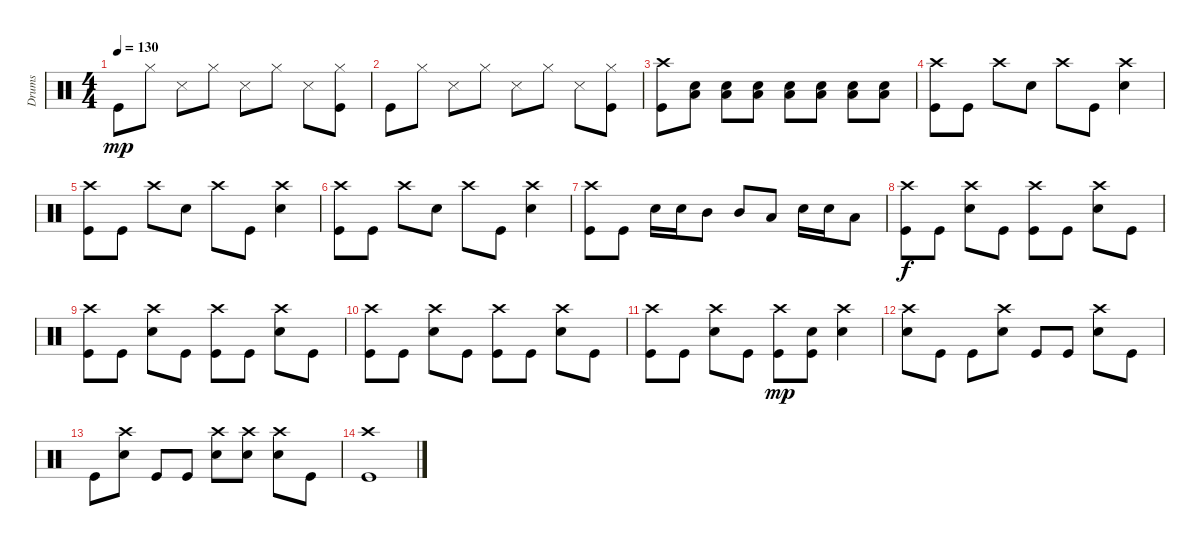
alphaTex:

\track ("Drums" "Drums") {instrument percussion}
\staff {score}
\articulation defaults
\ts (4 4)
\tempo 130
\clef neutral
\ks c "Kick (hit)".8{dy mp} "Hi-Hat (closed)".8 "Snare (side stick) 3".8 "Hi-Hat (closed)".8 "Snare (side stick) 3".8 "Hi-Hat (closed)".8 "Snare (side stick) 3".8
("Hi-Hat (closed)" "Kick (hit)").8 |
"Kick (hit)".8 "Hi-Hat (closed)".8 "Snare (side stick) 3".8 "Hi-Hat (closed)".8 "Snare (side stick) 3".8 "Hi-Hat (closed)".8 "Snare (side stick) 3".8 ("Hi-Hat (closed)" "Kick (hit)").8 |
("Crash high (hit)" "Kick (hit)").8 ("Electric Snare (hit)" "Low Floor Tom (hit)").8 ("Electric Snare (hit)" "Low Floor Tom (hit)").8 ("Electric Snare (hit)" "Low Floor Tom (hit)").8 ("Electric Snare (hit)" "Low Floor Tom (hit)").8 ("Electric Snare (hit)" "Low Floor Tom (hit)").8 ("Electric Snare (hit)" "Low Floor Tom (hit)").8 ("Electric Snare (hit)" "Low Floor Tom (hit)").8 |
("Crash high (hit)" "Kick (hit)").8 "Kick (hit)".8 "Crash high (hit)".8 "Electric Snare (hit)".8 "Crash high (hit)".8 "Kick (hit)".8 ("Crash high (hit)" "Electric Snare (hit)").4 |
("Crash high (hit)" "Kick (hit)").8 "Kick (hit)".8 "Crash high (hit)".8 "Electric Snare (hit)".8 "Crash high (hit)".8 "Kick (hit)".8 ("Crash high (hit)" "Electric Snare (hit)").4 |
("Crash high (hit)" "Kick (hit)").8 "Kick (hit)".8 "Crash high (hit)".8 "Electric Snare (hit)".8 "Crash high (hit)".8 "Kick (hit)".8 ("Crash high (hit)" "Electric Snare (hit)").4 |
("Crash high (hit)" "Kick (hit)").8 "Kick (hit)".8 "Electric Snare (hit)".16 "Electric Snare (hit)".16 "Mid Tom (hit)".8 "Mid Tom (hit)".8 "Low Tom (hit)".8 "Electric Snare (hit)".16 "Electric Snare (hit)".16 "Low Tom (hit)".8 |
("Crash high (hit)" "Kick (hit)").8{dy f} "Kick (hit)".8 ("Crash high (hit)" "Electric Snare (hit)").8 "Kick (hit)".8 ("Crash high (hit)" "Kick (hit)").8 "Kick (hit)".8 ("Crash high (hit)" "Electric Snare (hit)").8 "Kick (hit)".8 |
("Crash high (hit)" "Kick (hit)").8 "Kick (hit)".8 ("Crash high (hit)" "Electric Snare (hit)").8 "Kick (hit)".8 ("Crash high (hit)" "Kick (hit)").8 "Kick (hit)".8 ("Crash high (hit)" "Electric Snare (hit)").8 "Kick (hit)".8 |
("Crash high (hit)" "Kick (hit)").8 "Kick (hit)".8 ("Crash high (hit)" "Electric Snare (hit)").8 "Kick (hit)".8 ("Crash high (hit)" "Kick (hit)").8 "Kick (hit)".8 ("Crash high (hit)" "Electric Snare (hit)").8 "Kick (hit)".8 |
("Crash high (hit)" "Kick (hit)").8 "Kick (hit)".8 ("Crash high (hit)" "Electric Snare (hit)").8 "Kick (hit)".8 ("Crash high (hit)" "Kick (hit)").8{dy mp} ("Electric Snare (hit)" "Kick (hit)").8 ("Crash high (hit)" "Electric Snare (hit)").4 |
("Crash high (hit)" "Electric Snare (hit)").8 "Kick (hit)".8 "Kick (hit)".8 ("Crash high (hit)" "Electric Snare (hit)").8 "Kick (hit)".8 "Kick (hit)".8 ("Crash high (hit)" "Electric Snare (hit)").8 "Kick (hit)".8 |
"Kick (hit)".8 ("Crash high (hit)" "Electric Snare (hit)").8 "Kick (hit)".8 "Kick (hit)".8 ("Crash high (hit)" "Electric Snare (hit)").8 ("Crash high (hit)" "Electric Snare (hit)").8 ("Crash high (hit)" "Electric Snare (hit)").8 "Kick (hit)".8 |
("Crash high (hit)" "Kick (hit)").1
